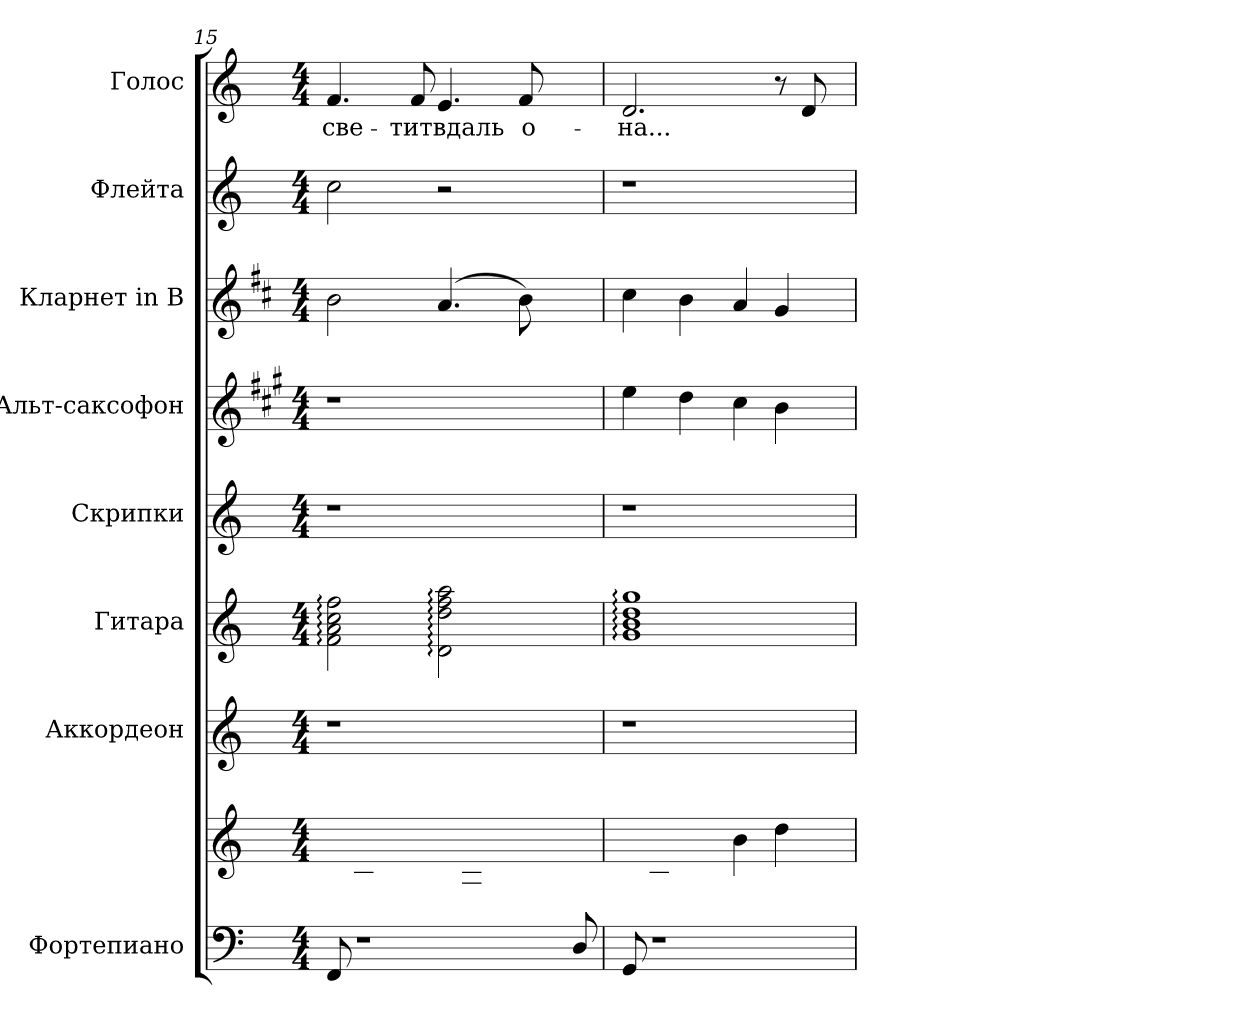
**kern	**kern	**kern	**kern	**kern	**kern	**kern	**kern	**kern	**text
*part8	*part8	*part7	*part6	*part5	*part4	*part3	*part2	*part1	*part1
*staff9	*staff8	*staff7	*staff6	*staff5	*staff4	*staff3	*staff2	*staff1	*staff1
*I"Фортепиано	*	*I"Аккордеон	*I"Гитара	*I"Скрипки	*I"Альт-саксофон	*I"Кларнет in B	*I"Флейта	*I"Голос	*
*clefF4	*clefG2	*clefG2	*clefG2	*clefG2	*clefG2	*clefG2	*clefG2	*clefG2	*
*	*	*	*ITrd7c12	*	*ITrd5c9	*ITrd1c2	*	*	*
*k[]	*k[]	*k[]	*k[]	*k[]	*k[]	*k[]	*k[]	*k[]	*
*C:	*C:	*C:	*C:	*C:	*C:	*C:	*C:	*C:	*
*M4/4	*M4/4	*M4/4	*M4/4	*M4/4	*M4/4	*M4/4	*M4/4	*M4/4	*
=15	=15	=15	=15	=15	=15	=15	=15	=15	=15
!	!	!	!	!	!	!	!	!	!LO:LY:b:color=#000000
8FFi/L	8ryy	1r	2Fi\: 2Ai: 2ci: 2fi:	1r	1r	2ai\	2cci\	4.fi/	све-
1r	8ci\	.	.	.	.	.	.	.	.
.	8fi\	.	.	.	.	.	.	.	.
!	!	!	!	!	!	!	!	!	!LO:LY:b:color=#000000
.	8ai\J	.	.	.	.	.	.	8fi/	тит
!	!	!	!	!	!	!	!	!	!LO:LY:b:color=#000000
.	8ryy	.	2Di\: 2di: 2fi: 2ai:	.	.	(4.gi/	2r	4.ei/	вдаль
.	8Ai\	.	.	.	.	.	.	.	.
.	8di\	.	.	.	.	.	.	.	.
!	!	!	!	!	!	!	!	!	!LO:LY:b:color=#000000
.	8fi\J	.	.	.	.	8ai\)	.	8fi/	о-
.	4ryy	4ryy	4ryy	4ryy	4ryy	4ryy	4ryy	4ryy	.
8Di/L	.	.	.	.	.	.	.	.	.
=16	=16	=16	=16	=16	=16	=16	=16	=16	=16
!	!	!	!	!	!	!	!	!	!LO:LY:b:color=#000000
8GGi/L	8ryy	1r	1Gi: 1Bi: 1di: 1gi:	1r	4gi\	4bi\	1r	2.di/	на...
1r	8Bi\	.	.	.	.	.	.	.	.
.	8di\	.	.	.	4fi\	4ai\	.	.	.
.	8gi\J	.	.	.	.	.	.	.	.
.	4bi\	.	.	.	4ei\	4gi/	.	.	.
!	!	!	!	!	!	!	!	!	!LO:LY:b:color=#000000
.	4ddi\	.	.	.	4di\	4fi/	.	8r	2. В хле-
.	.	.	.	.	.	.	.	8di/	.
.	8ryy	8ryy	8ryy	8ryy	8ryy	8ryy	8ryy	8ryy	.
=	=	=	=	=	=	=	=	=	=
*-	*-	*-	*-	*-	*-	*-	*-	*-	*-
